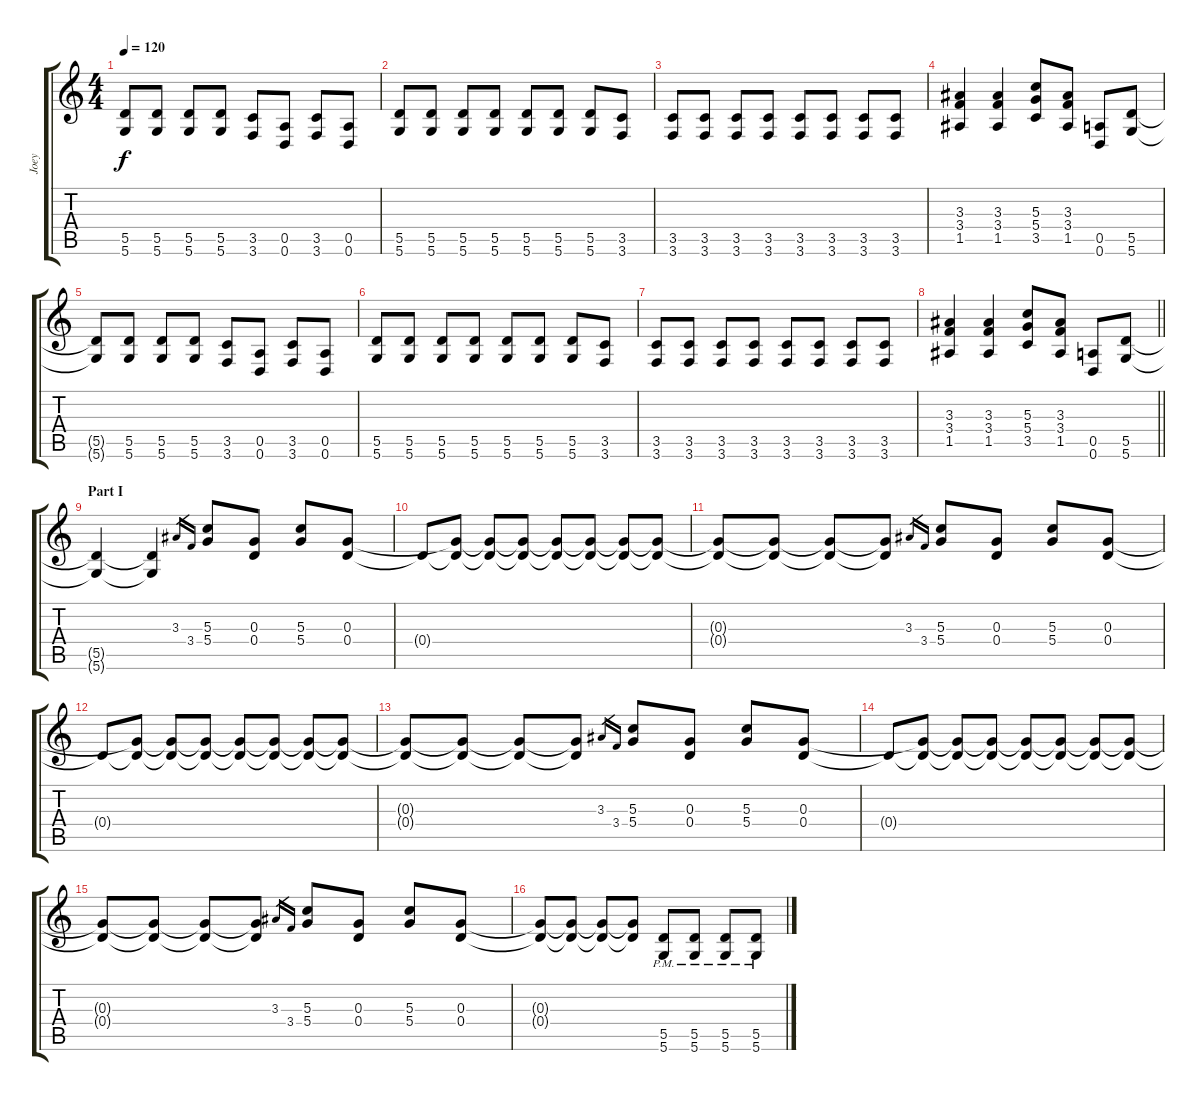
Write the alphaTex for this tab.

\track ("Joey" "Joey") {instrument overdrivenguitar}
\staff {score tabs}
\tuning (E4 B3 G3 D3 A2 D2) {hide}
\ts (4 4)
\tempo 120
\clef g2
\ks c
(5.5{t} 5.6{t}).8{dy f} (5.5 5.6).8 (5.5 5.6).8 (5.5 5.6).8 (3.5 3.6).8 (0.5 0.6).8 (3.5 3.6).8 (0.5 0.6).8 |
(5.5 5.6).8 (5.5 5.6).8 (5.5 5.6).8 (5.5 5.6).8 (5.5 5.6).8 (5.5 5.6).8 (5.5 5.6).8 (3.5 3.6).8 |
(3.5 3.6).8 (3.5 3.6).8 (3.5 3.6).8 (3.5 3.6).8 (3.5 3.6).8 (3.5 3.6).8 (3.5 3.6).8 (3.5 3.6).8 |
(3.3 3.4 1.5).4 (3.3 3.4 1.5).4 (5.3 5.4 3.5).8 (3.3 3.4 1.5).8 (0.5 0.6).8 (5.5 5.6).8 |
(5.5{t} 5.6{t}).8 (5.5 5.6).8 (5.5 5.6).8 (5.5 5.6).8 (3.5 3.6).8 (0.5 0.6).8 (3.5 3.6).8 (0.5 0.6).8 |
(5.5 5.6).8 (5.5 5.6).8 (5.5 5.6).8 (5.5 5.6).8 (5.5 5.6).8 (5.5 5.6).8 (5.5 5.6).8 (3.5 3.6).8 |
(3.5 3.6).8 (3.5 3.6).8 (3.5 3.6).8 (3.5 3.6).8 (3.5 3.6).8 (3.5 3.6).8 (3.5 3.6).8 (3.5 3.6).8 |
\barLineRight lightlight
(3.3 3.4 1.5).4 (3.3 3.4 1.5).4 (5.3 5.4 3.5).8 (3.3 3.4 1.5).8 (0.5 0.6).8 (5.5 5.6).8 |
\section ("" "Part I ")
(5.5{t} 5.6{t}).4 (5.5{t} 5.6{t}).4 3.3.16{gr} 3.4.16{gr} (5.3 5.4).8 (0.3 0.4).8 (5.3 5.4).8 (0.3 0.4).8 |
0.4{t}.8 (0.3{t} 0.4{t}).8 (0.3{t} 0.4{t}).8 (0.3{t} 0.4{t}).8 (0.3{t} 0.4{t}).8 (0.3{t} 0.4{t}).8 (0.3{t} 0.4{t}).8 (0.3{t} 0.4{t}).8 |
(0.3{t} 0.4{t}).8 (0.3{t} 0.4{t}).8 (0.3{t} 0.4{t}).8 (0.3{t} 0.4{t}).8 3.3.16{gr} 3.4.16{gr} (5.3 5.4).8 (0.3 0.4).8 (5.3 5.4).8 (0.3 0.4).8 |
0.4{t}.8 (0.3{t} 0.4{t}).8 (0.3{t} 0.4{t}).8 (0.3{t} 0.4{t}).8 (0.3{t} 0.4{t}).8 (0.3{t} 0.4{t}).8 (0.3{t} 0.4{t}).8 (0.3{t} 0.4{t}).8 |
(0.3{t} 0.4{t}).8 (0.3{t} 0.4{t}).8 (0.3{t} 0.4{t}).8 (0.3{t} 0.4{t}).8 3.3.16{gr} 3.4.16{gr} (5.3 5.4).8 (0.3 0.4).8 (5.3 5.4).8 (0.3 0.4).8 |
0.4{t}.8 (0.3{t} 0.4{t}).8 (0.3{t} 0.4{t}).8 (0.3{t} 0.4{t}).8 (0.3{t} 0.4{t}).8 (0.3{t} 0.4{t}).8 (0.3{t} 0.4{t}).8 (0.3{t} 0.4{t}).8 |
(0.3{t} 0.4{t}).8 (0.3{t} 0.4{t}).8 (0.3{t} 0.4{t}).8 (0.3{t} 0.4{t}).8 3.3.16{gr} 3.4.16{gr} (5.3 5.4).8 (0.3 0.4).8 (5.3 5.4).8 (0.3 0.4).8 |
(0.3{t} 0.4{t}).8 (0.3{t} 0.4{t}).8 (0.3{t} 0.4{t}).8 (0.3{t} 0.4{t}).8 (5.5{pm} 5.6{pm}).8 (5.5{pm} 5.6{pm}).8 (5.5{pm} 5.6).8 (5.5{pm} 5.6{pm}).8
